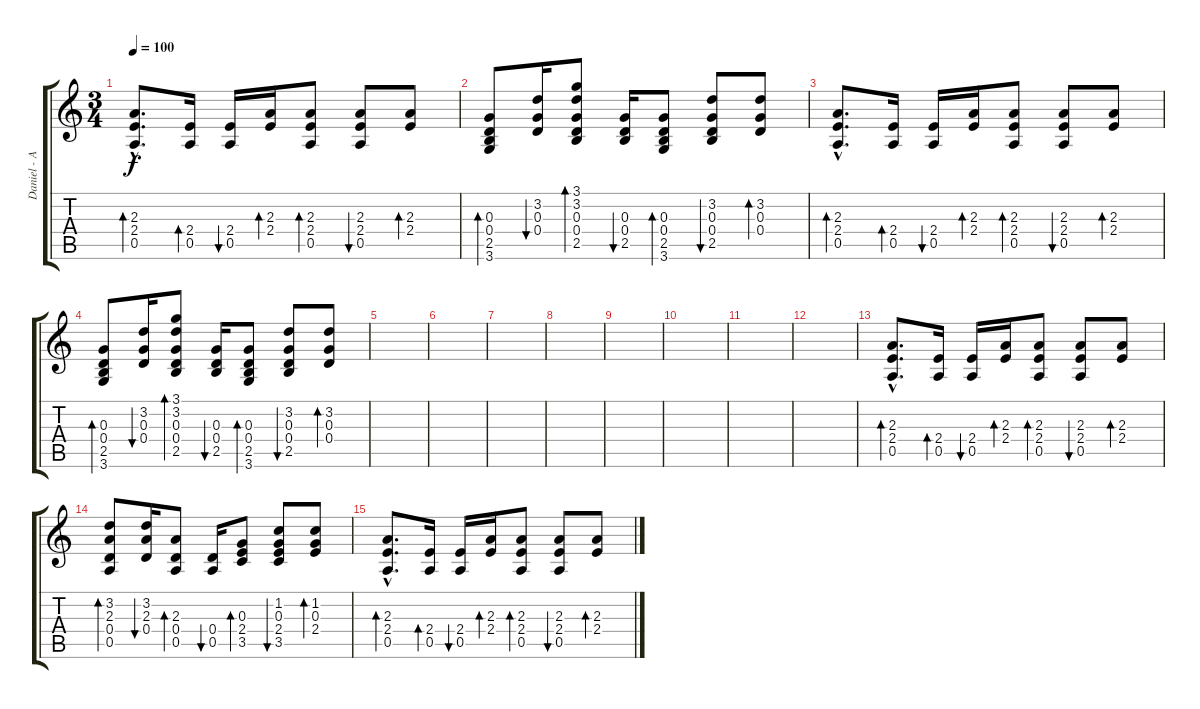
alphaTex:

\track ("Daniel - Acoustic" "Daniel - A") {instrument acousticguitarsteel}
\staff {score tabs}
\tuning (E4 B3 G3 D3 A2 E2) {hide}
\ts (3 4)
\tempo 100
\clef g2
\ks c
(2.3{hac} 2.4{hac} 0.5{hac}).8{d bd 240 dy f} (2.4 0.5).16{bd 240} (2.4 0.5).16{bu 240} (2.3 2.4).16{bd 240} (2.3 2.4 0.5).8{bd 240} (2.3 2.4 0.5).8{bu 240} (2.3 2.4).8{bd 240} |
(0.3 0.4 2.5 3.6).8{bd 240} (3.2 0.3 0.4).16{bu 240} (3.1 3.2 0.3 0.4 2.5).8{bd 240} (0.3 0.4 2.5).16{bu 240} (0.3 0.4 2.5 3.6).8{bd 240} (3.2 0.3 0.4 2.5).8{bu 240} (3.2 0.3 0.4).8{bd 240} |
(2.3{hac} 2.4{hac} 0.5{hac}).8{d bd 240} (2.4 0.5).16{bd 240} (2.4 0.5).16{bu 240} (2.3 2.4).16{bd 240} (2.3 2.4 0.5).8{bd 240} (2.3 2.4 0.5).8{bu 240} (2.3 2.4).8{bd 240} |
(0.3 0.4 2.5 3.6).8{bd 240} (3.2 0.3 0.4).16{bu 240} (3.1 3.2 0.3 0.4 2.5).8{bd 240} (0.3 0.4 2.5).16{bu 240} (0.3 0.4 2.5 3.6).8{bd 240} (3.2 0.3 0.4 2.5).8{bu 240} (3.2 0.3 0.4).8{bd 240} |
|
|
|
|
|
|
|
|
(2.3{hac} 2.4{hac} 0.5{hac}).8{d bd 240} (2.4 0.5).16{bd 240} (2.4 0.5).16{bu 240} (2.3 2.4).16{bd 240} (2.3 2.4 0.5).8{bd 240} (2.3 2.4 0.5).8{bu 240} (2.3 2.4).8{bd 240} |
(3.2 2.3 0.4 0.5).8{bd 240} (3.2 2.3 0.4).16{bu 240} (2.3 0.4 0.5).8{bd 240} (0.4 0.5).16{bu 240} (0.3 2.4 3.5).8{bd 240} (1.2 0.3 2.4 3.5).8{bu 240} (1.2 0.3 2.4).8{bd 240} |
(2.3{hac} 2.4{hac} 0.5{hac}).8{d bd 240} (2.4 0.5).16{bd 240} (2.4 0.5).16{bu 240} (2.3 2.4).16{bd 240} (2.3 2.4 0.5).8{bd 240} (2.3 2.4 0.5).8{bu 240} (2.3 2.4).8{bd 240}
